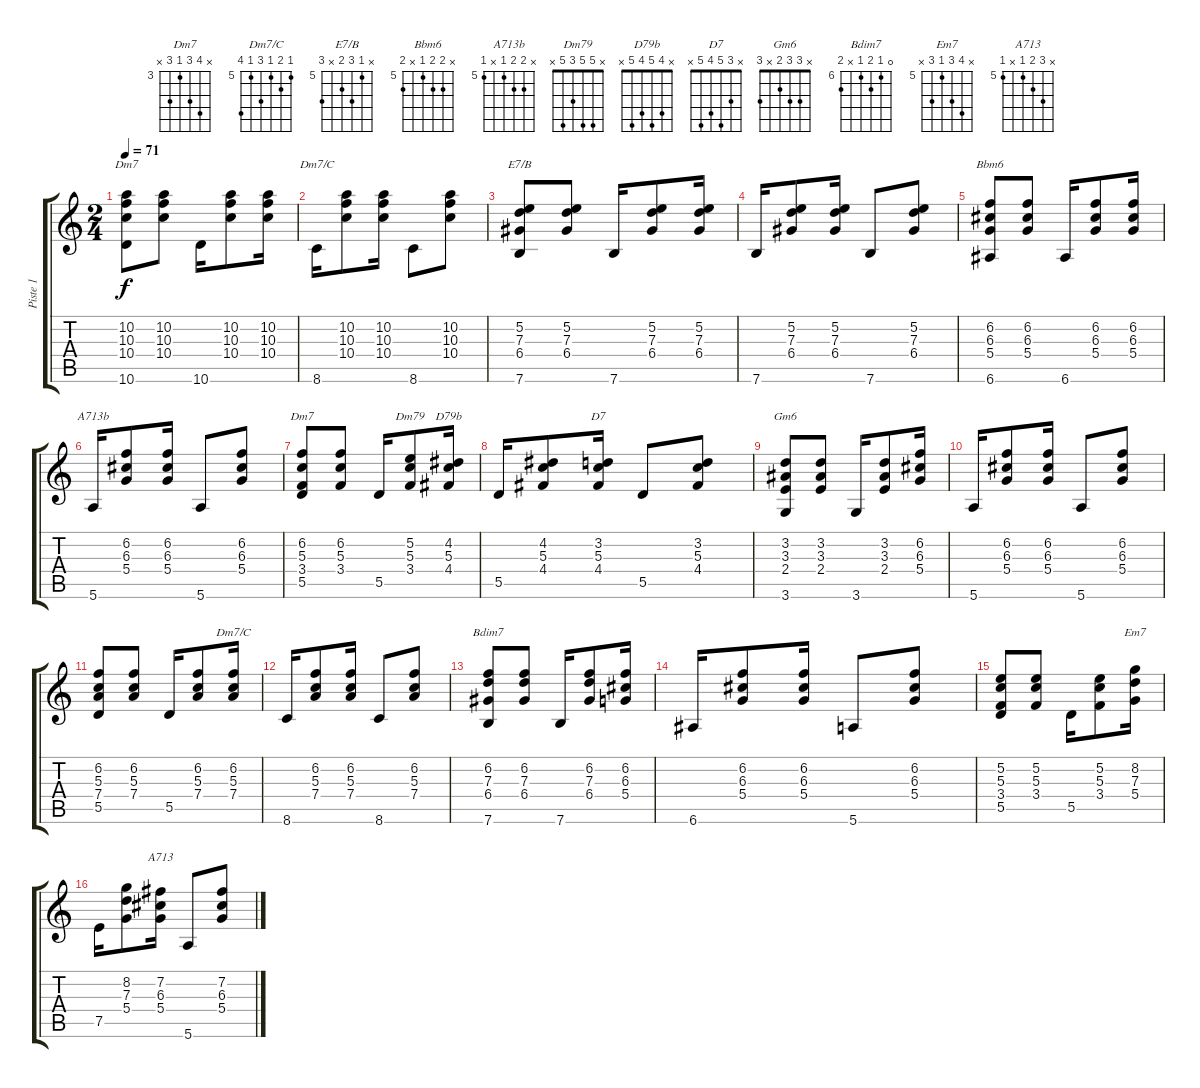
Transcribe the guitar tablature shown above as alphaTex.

\track ("Piste 1" "Piste 1") {instrument acousticguitarnylon}
\staff {score tabs}
\tuning (E4 B3 G3 D3 A2 E2) {hide}
\chord ("Dm7" x 10 10 10 x 10) {firstfret 10}
\chord ("Dm7/C" x 10 10 10 x 8) {firstfret 8}
\chord ("E7/B" x 5 7 6 x 7) {firstfret 5}
\chord ("Bbm6" x 6 6 5 x 6) {firstfret 5}
\chord ("A713b" x 6 6 5 x 5) {firstfret 5}
\chord ("Dm7" x 6 5 3 5 x) {firstfret 3}
\chord ("Dm79" x 5 5 3 5 x)
\chord ("D79b" x 4 5 4 5 x)
\chord ("D7" x 3 5 4 5 x)
\chord ("Gm6" x 3 3 2 x 3)
\chord ("Dm7/C" 5 6 5 7 5 8) {firstfret 5}
\chord ("Bdim7" 0 6 7 6 x 7) {firstfret 6}
\chord ("Em7" x 8 7 5 7 x) {firstfret 5}
\chord ("A713" x 7 6 5 x 5) {firstfret 5}
\ts (2 4)
\tempo 71
\clef g2
\ks c
(10.2 10.3 10.4 10.6).8{ch "Dm7" dy f} (10.2 10.3 10.4).8 10.6.16 (10.2 10.3 10.4).8 (10.2 10.3 10.4).16 |
8.6.16{ch "Dm7/C"} (10.2 10.3 10.4).8 (10.2 10.3 10.4).16 8.6.8 (10.2 10.3 10.4).8 |
(5.2 7.3 6.4 7.6).8{ch "E7/B"} (5.2 7.3 6.4).8 7.6.16 (5.2 7.3 6.4).8 (5.2 7.3 6.4).16 |
7.6.16 (5.2 7.3 6.4).8 (5.2 7.3 6.4).16 7.6.8 (5.2 7.3 6.4).8 |
(6.2 6.3 5.4 6.6).8{ch "Bbm6"} (6.2 6.3 5.4).8 6.6.16 (6.2 6.3 5.4).8 (6.2 6.3 5.4).16 |
5.6.16{ch "A713b"} (6.2 6.3 5.4).8 (6.2 6.3 5.4).16 5.6.8 (6.2 6.3 5.4).8 |
(6.2 5.3 3.4 5.5).8{ch "Dm7"} (6.2 5.3 3.4).8 5.5.16 (5.2 5.3 3.4).8{ch "Dm79"} (4.2 5.3 4.4).16{ch "D79b"} |
5.5.16 (4.2 5.3 4.4).8 (3.2 5.3 4.4).16{ch "D7"} 5.5.8 (3.2 5.3 4.4).8 |
(3.2 3.3 2.4 3.6).8{ch "Gm6"} (3.2 3.3 2.4).8 3.6.16 (3.2 3.3 2.4).8 (6.2 6.3 5.4).16 |
5.6.16 (6.2 6.3 5.4).8 (6.2 6.3 5.4).16 5.6.8 (6.2 6.3 5.4).8 |
(6.2 5.3 7.4 5.5).8 (6.2 5.3 7.4).8 5.5.16 (6.2 5.3 7.4).8 (6.2 5.3 7.4).16{ch "Dm7/C"} |
8.6.16 (6.2 5.3 7.4).8 (6.2 5.3 7.4).16 8.6.8 (6.2 5.3 7.4).8 |
(6.2 7.3 6.4 7.6).8{ch "Bdim7"} (6.2 7.3 6.4).8 7.6.16 (6.2 7.3 6.4).8 (6.2 6.3 5.4).16 |
6.6.16 (6.2 6.3 5.4).8 (6.2 6.3 5.4).16 5.6.8 (6.2 6.3 5.4).8 |
(5.2 5.3 3.4 5.5).8 (5.2 5.3 3.4).8 5.5.16 (5.2 5.3 3.4).8 (8.2 7.3 5.4).16{ch "Em7"} |
7.5.16 (8.2 7.3 5.4).8 (7.2 6.3 5.4).16{ch "A713"} 5.6.8 (7.2 6.3 5.4).8
